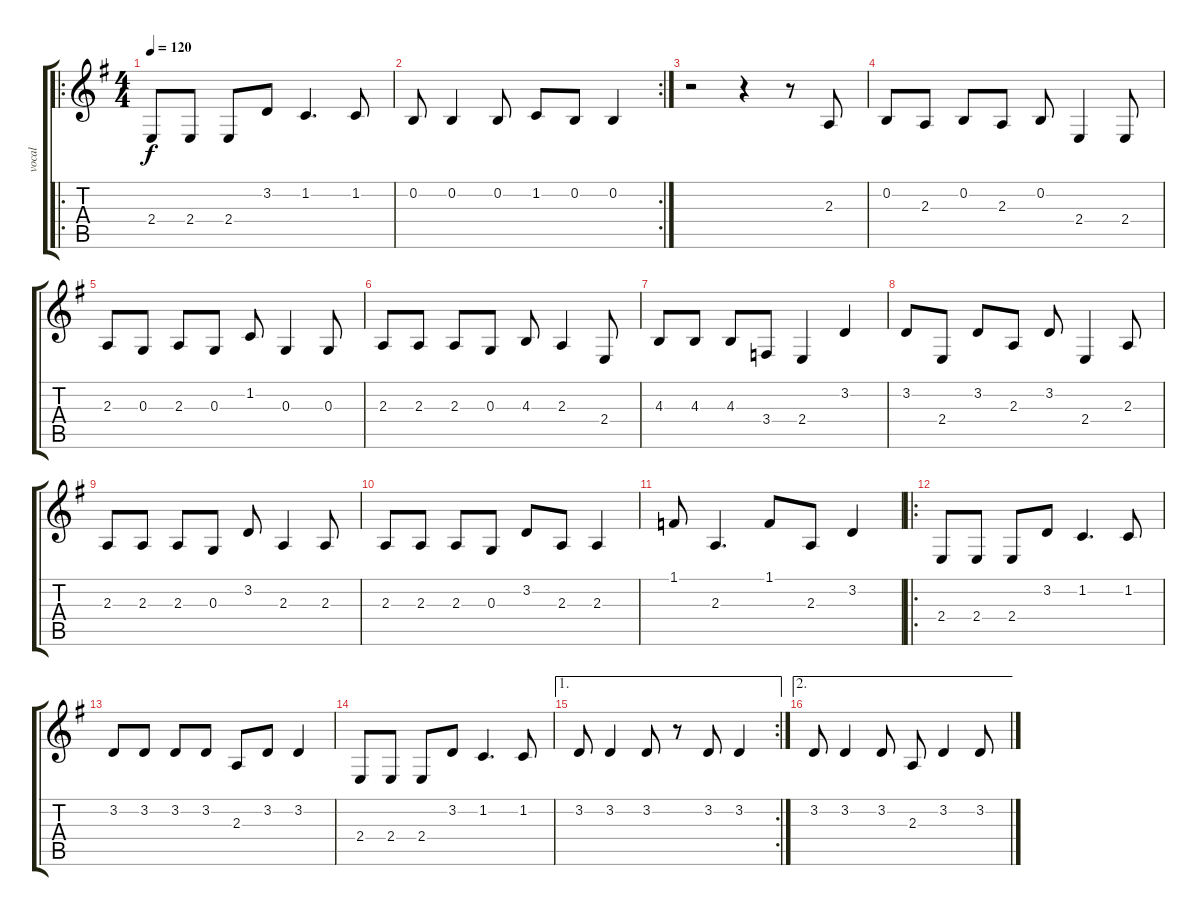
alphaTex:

\track ("vocal" "vocal") {instrument acousticgrandpiano}
\staff {score tabs}
\tuning (E4 B3 G3 D3 A2 E2) {hide}
\ro
\ts (4 4)
\tempo 120
\clef g2
\ks g
2.4.8{dy f instrument acousticgrandpiano} 2.4.8 2.4.8 3.2.8 1.2.4{d} 1.2.8 |
\rc 2
0.2.8 0.2.4 0.2.8 1.2.8 0.2.8 0.2.4 |
r.2 r.4 r.8 2.3.8 |
0.2.8 2.3.8 0.2.8 2.3.8 0.2.8 2.4.4 2.4.8 |
2.3.8 0.3.8 2.3.8 0.3.8 1.2.8 0.3.4 0.3.8 |
2.3.8 2.3.8 2.3.8 0.3.8 4.3.8 2.3.4 2.4.8 |
4.3.8 4.3.8 4.3.8 3.4.8 2.4.4 3.2.4 |
3.2.8 2.4.8 3.2.8 2.3.8 3.2.8 2.4.4 2.3.8 |
2.3.8 2.3.8 2.3.8 0.3.8 3.2.8 2.3.4 2.3.8 |
2.3.8 2.3.8 2.3.8 0.3.8 3.2.8 2.3.8 2.3.4 |
1.1.8 2.3.4{d} 1.1.8 2.3.8 3.2.4 |
\ro
2.4.8 2.4.8 2.4.8 3.2.8 1.2.4{d} 1.2.8 |
3.2.8 3.2.8 3.2.8 3.2.8 2.3.8 3.2.8 3.2.4 |
2.4.8 2.4.8 2.4.8 3.2.8 1.2.4{d} 1.2.8 |
\ae 1
\rc 2
3.2.8 3.2.4 3.2.8 r.8 3.2.8 3.2.4 |
\ae 2
3.2.8 3.2.4 3.2.8 2.3.8 3.2.4 3.2.8
